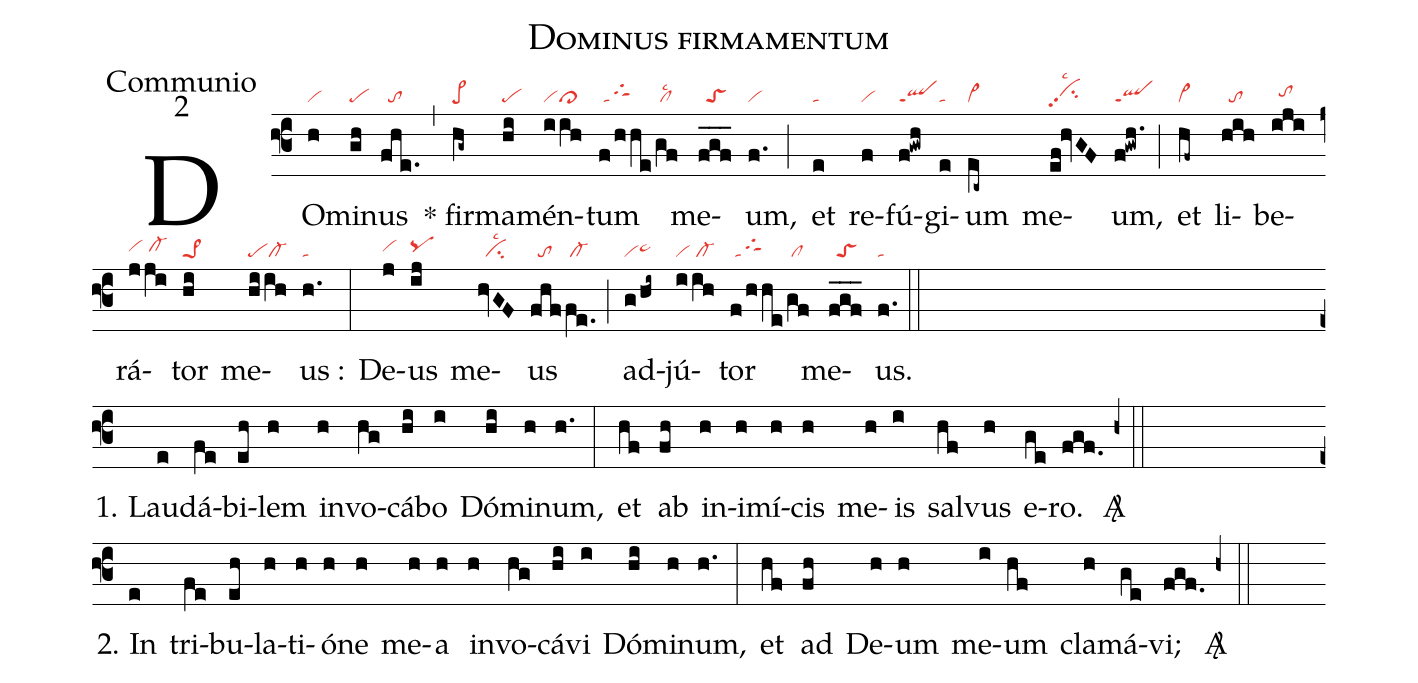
name:Dominus firmamentum;
office-part:Communio;
mode:2;
nabc-lines:1;
%%
(f3) DO(h|vi)mi(gh|pe)nus(fhe.|//to) (,) *
fir(hg~|pe>)ma(hi|pe)mén(i|vi|ih|cl>)tum(f|/ta|/hhe|tgShi|/gf|/cllsc2) me(f_g_f_|//toS)um,(f.|vi) (;)
et(e|ta) re(f|vi)fú(f!gwh|qlppt1)gi(e|ta)um(ec~|cl~) me(ef!hvGF|vihhpp2su2lsc2)um,(f!gwh.|qlppt1) (;)
et(hf~|cl~) li(hih|//to)be(iji|//tohh)rá(j|vihh|ji|/cl-hh)tor(hi|pe>1) me(hi|pe|ih|/cl-)us :(h.|ta) (:)
De(j|vihh)us(ij|pqhh) me(hvGF|//cilsc2)us(fhf|//to|fe.|/cl-) (;)
ad(g|vi|hi~|pe~hh)jú(i|vi|ih|/cl-)tor(f|/ta|/hhe|tgShi|/gf|/cl) me(f_g_f_|//toS)us.(f.|ta) (::Z)

1. Lau(e)dá(fe)bi(eh)lem(h) in(h)vo(hg)cá(hi)bo(i) Dó(hi)mi(h)num,(h.) (:)
et(hf) ab(fh) in(h)i(h)mí(h)cis(h) me(h)is(i) sal(hf)vus(h) e(ge)ro.(fgf.) <sp>A/</sp>(h+::Z)

2. In(e) tri(fe)bu(eh)la(h)ti(h)ó(h)ne(h) me(h)a(h) in(h)vo(hg)cá(hi)vi(i) Dó(hi)mi(h)num,(h.) (:) et(hf) ad(fh) De(h)um(h) me(i)um(hf) cla(h)má(ge)vi;(fgf.) <sp>A/</sp>(h+::)
